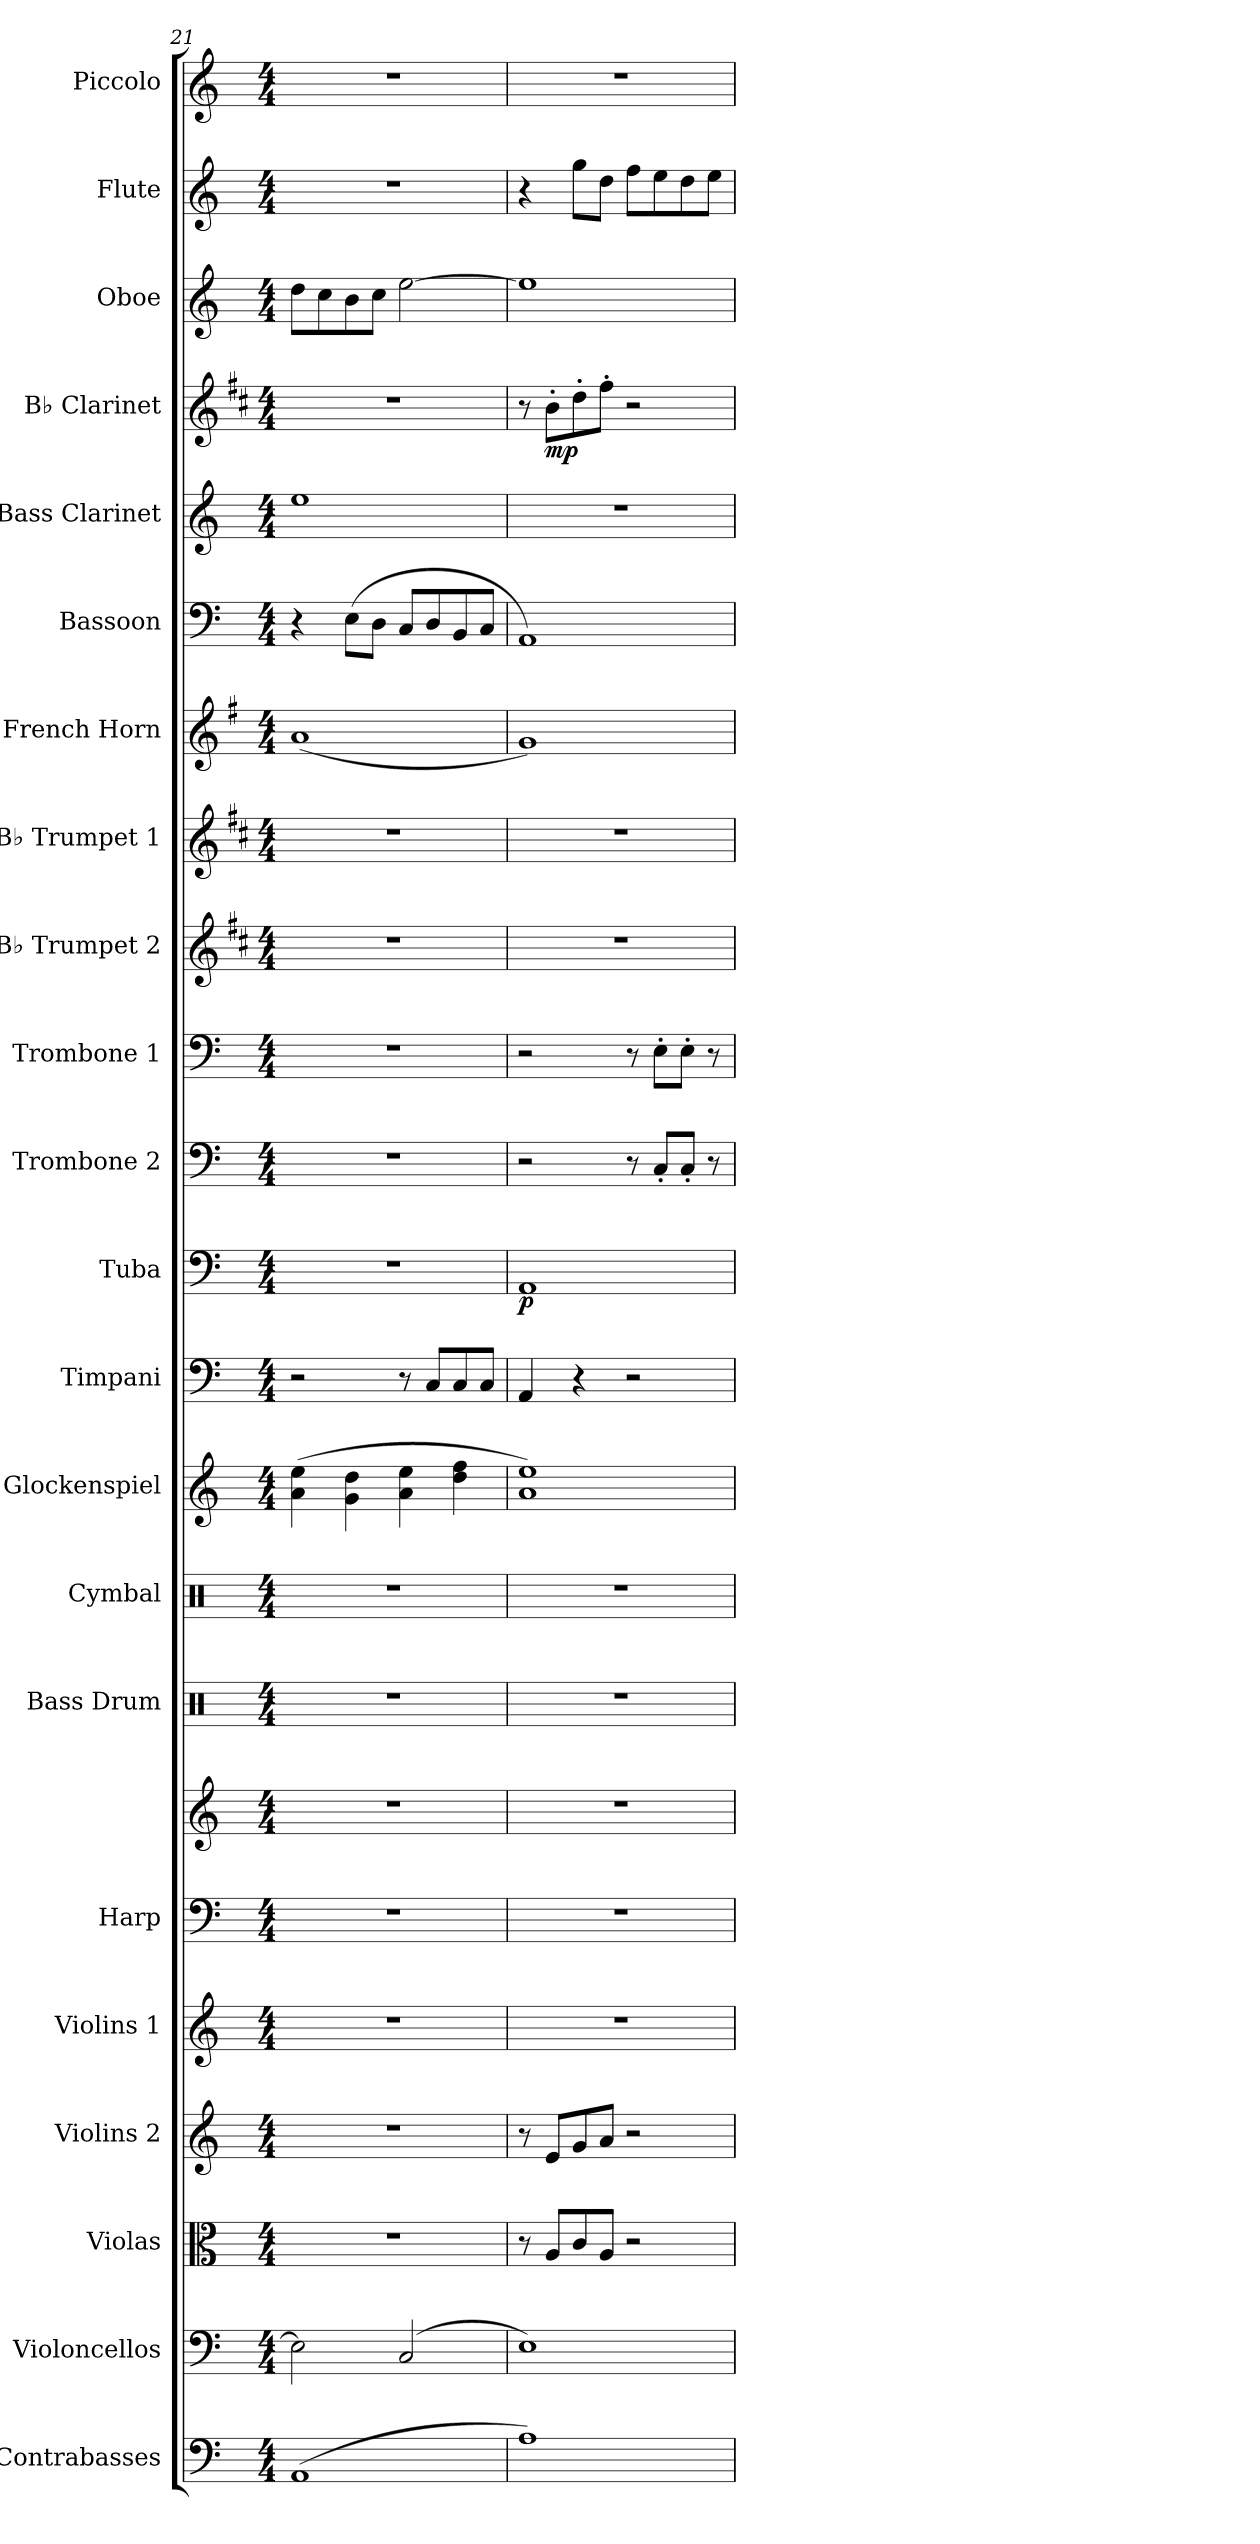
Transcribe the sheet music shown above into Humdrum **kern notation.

**kern	**kern	**kern	**kern	**kern	**kern	**kern	**kern	**kern	**kern	**kern	**kern	**dynam	**kern	**kern	**kern	**kern	**kern	**kern	**kern	**kern	**dynam	**kern	**kern	**kern
*part22	*part21	*part20	*part19	*part18	*part17	*part17	*part16	*part15	*part14	*part13	*part12	*part12	*part11	*part10	*part9	*part8	*part7	*part6	*part5	*part4	*part4	*part3	*part2	*part1
*staff23	*staff22	*staff21	*staff20	*staff19	*staff18	*staff17	*staff16	*staff15	*staff14	*staff13	*staff12	*staff12	*staff11	*staff10	*staff9	*staff8	*staff7	*staff6	*staff5	*staff4	*staff4	*staff3	*staff2	*staff1
*I"Contrabasses	*I"Violoncellos	*I"Violas	*I"Violins 2	*I"Violins 1	*I"Harp	*	*I"Bass Drum	*I"Cymbal	*I"Glockenspiel	*I"Timpani	*I"Tuba	*	*I"Trombone 2	*I"Trombone 1	*I"B♭ Trumpet 2	*I"B♭ Trumpet 1	*I"French Horn	*I"Bassoon	*I"Bass Clarinet	*I"B♭ Clarinet	*	*I"Oboe	*I"Flute	*I"Piccolo
*I'Cbs.	*I'Vcs.	*I'Vlas.	*I'Vlns. 2	*I'Vlns. 1	*I'Hrp.	*	*I'B. Dr.	*I'Cym.	*I'Glock.	*I'Timp.	*I'Tba.	*	*I'Tbn. 2	*I'Tbn. 1	*I'B♭ Tpt. 2	*I'B♭ Tpt. 1	*I'F Hn.	*I'Bsn.	*I'B. Cl.	*I'B♭ Cl.	*	*I'Ob.	*I'Fl.	*I'Picc.
*clefF4	*clefF4	*clefC3	*clefG2	*clefG2	*clefF4	*clefG2	*clefX	*clefX	*clefG2	*clefF4	*clefF4	*	*clefF4	*clefF4	*clefG2	*clefG2	*clefG2	*clefF4	*clefG2	*clefG2	*	*clefG2	*clefG2	*clefG2
*ITrd7c12	*	*	*	*	*	*	*	*	*ITrd-14c-24	*	*	*	*	*	*ITrd1c2	*ITrd1c2	*ITrd4c7	*	*ITrd8c14	*ITrd1c2	*	*	*	*ITrd-7c-12
*k[]	*k[]	*k[]	*k[]	*k[]	*k[]	*k[]	*k[]	*k[]	*k[]	*k[]	*k[]	*	*k[]	*k[]	*k[]	*k[]	*k[]	*k[]	*k[]	*k[]	*	*k[]	*k[]	*k[]
*M4/4	*M4/4	*M4/4	*M4/4	*M4/4	*M4/4	*M4/4	*M4/4	*M4/4	*M4/4	*M4/4	*M4/4	*	*M4/4	*M4/4	*M4/4	*M4/4	*M4/4	*M4/4	*M4/4	*M4/4	*	*M4/4	*M4/4	*M4/4
=21	=21	=21	=21	=21	=21	=21	=21	=21	=21	=21	=21	=21	=21	=21	=21	=21	=21	=21	=21	=21	=21	=21	=21	=21
(<1AAA	2E\]	1r	1r	1r	1r	1r	1r	1r	(>4aaa\ 4eeee\	2r	1r	.	1r	1r	1r	1r	(<1d	4r	1e	1r	.	8dd\L	1r	1r
.	.	.	.	.	.	.	.	.	.	.	.	.	.	.	.	.	.	.	.	.	.	8cc\	.	.
.	.	.	.	.	.	.	.	.	4ggg\ 4dddd\	.	.	.	.	.	.	.	.	(>8E\L	.	.	.	8b\	.	.
.	.	.	.	.	.	.	.	.	.	.	.	.	.	.	.	.	.	8D\J	.	.	.	8cc\J	.	.
.	(<2C/	.	.	.	.	.	.	.	4aaa\ 4eeee\	8r	.	.	.	.	.	.	.	8C/L	.	.	.	[2ee\	.	.
.	.	.	.	.	.	.	.	.	.	8C/L	.	.	.	.	.	.	.	8D/	.	.	.	.	.	.
.	.	.	.	.	.	.	.	.	4dddd\ 4ffff\	8C/	.	.	.	.	.	.	.	8BB/	.	.	.	.	.	.
.	.	.	.	.	.	.	.	.	.	8C/J	.	.	.	.	.	.	.	8C/J	.	.	.	.	.	.
=22	=22	=22	=22	=22	=22	=22	=22	=22	=22	=22	=22	=22	=22	=22	=22	=22	=22	=22	=22	=22	=22	=22	=22	=22
!	!	!	!	!	!	!	!	!	!	!	!	!LO:DY:b	!	!	!	!	!	!	!	!	!	!	!	!
1AA)	1E)	8r	8r	1r	1r	1r	1r	1r	1aaa 1eeee)	4AA/	1AA	p	2r	2r	1r	1r	1c)	1AA)	1r	8r	.	1ee]	4r	1r
!	!	!	!	!	!	!	!	!	!	!	!	!	!	!	!	!	!	!	!	!	!LO:DY:b	!	!	!
.	.	8A/L	8e/L	.	.	.	.	.	.	.	.	.	.	.	.	.	.	.	.	8a'\L	mp	.	.	.
.	.	8c/	8g/	.	.	.	.	.	.	4r	.	.	.	.	.	.	.	.	.	8cc'\	.	.	8gg\L	.
.	.	8A/J	8a/J	.	.	.	.	.	.	.	.	.	.	.	.	.	.	.	.	8ee'\J	.	.	8dd\J	.
.	.	2r	2r	.	.	.	.	.	.	2r	.	.	8r	8r	.	.	.	.	.	2r	.	.	8ff\L	.
.	.	.	.	.	.	.	.	.	.	.	.	.	8C'/L	8E'\L	.	.	.	.	.	.	.	.	8ee\	.
.	.	.	.	.	.	.	.	.	.	.	.	.	8C'/J	8E'\J	.	.	.	.	.	.	.	.	8dd\	.
.	.	.	.	.	.	.	.	.	.	.	.	.	8r	8r	.	.	.	.	.	.	.	.	8ee\J	.
=	=	=	=	=	=	=	=	=	=	=	=	=	=	=	=	=	=	=	=	=	=	=	=	=
*-	*-	*-	*-	*-	*-	*-	*-	*-	*-	*-	*-	*-	*-	*-	*-	*-	*-	*-	*-	*-	*-	*-	*-	*-
